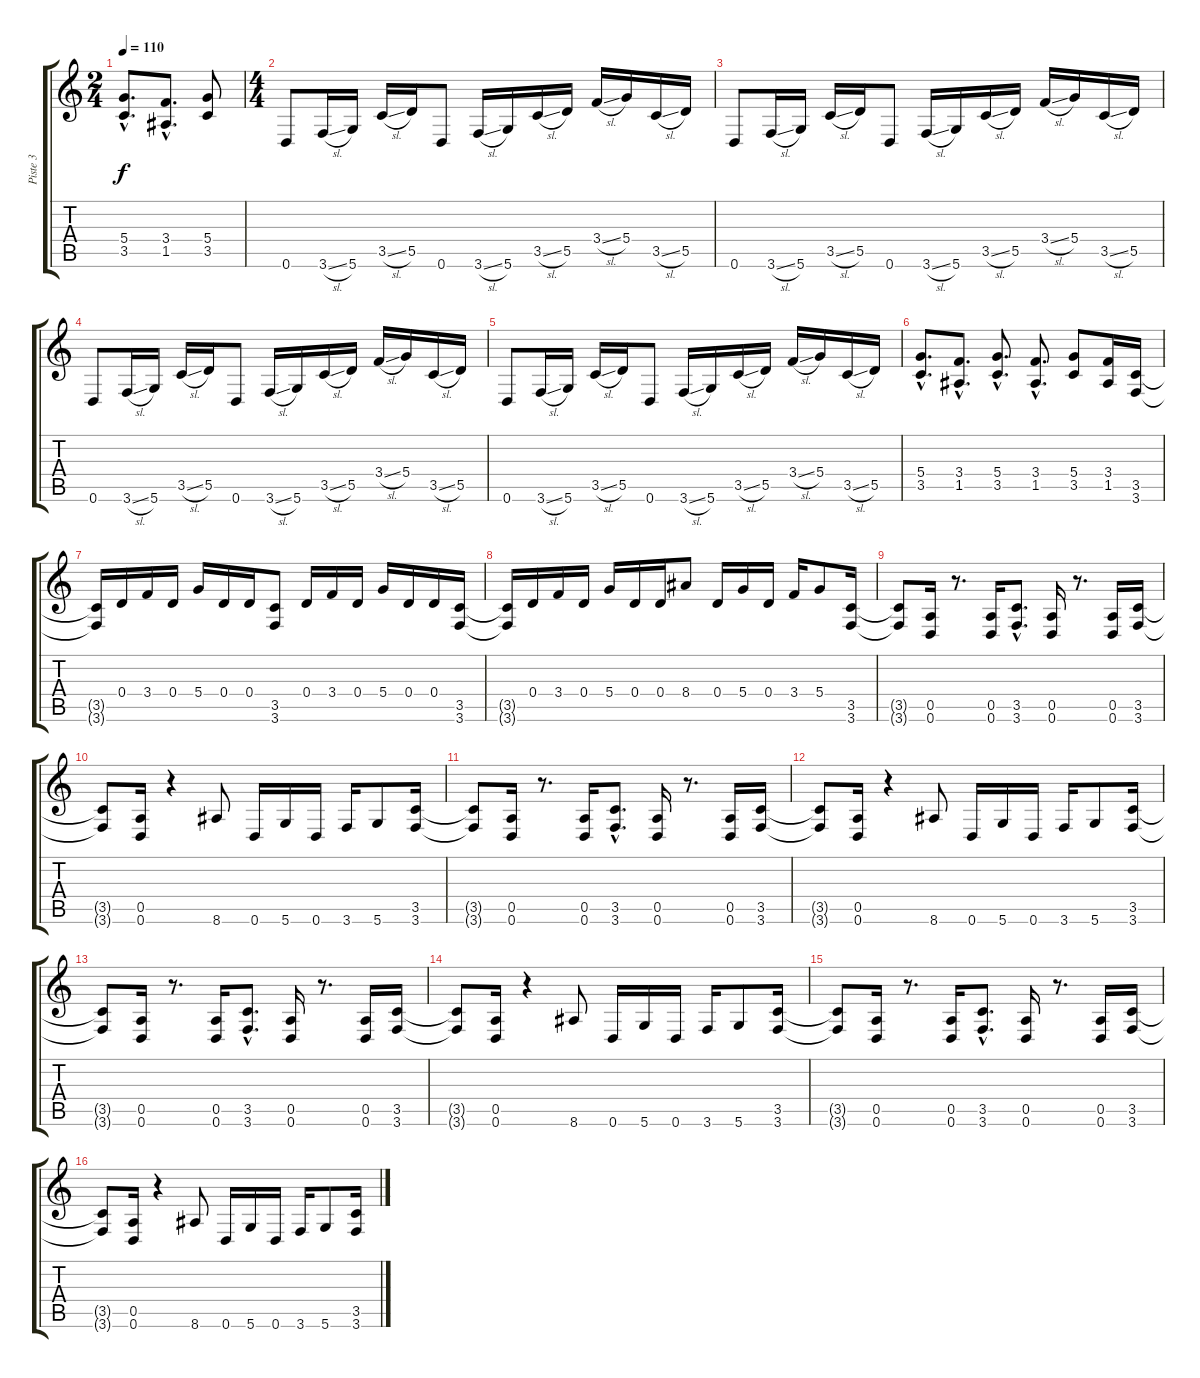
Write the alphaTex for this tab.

\track ("Piste 3" "Piste 3") {instrument distortionguitar}
\staff {score tabs}
\tuning (E4 B3 G3 D3 A2 D2) {hide}
\ts (2 4)
\tempo 110
\clef g2
\ks c
(5.4{hac} 3.5{hac}).8{d dy f} (3.4{hac} 1.5{hac}).8{d} (5.4 3.5).8 |
\ts (4 4)
0.6.8 3.6{sl}.16 5.6.16 3.5{sl}.16 5.5.16 0.6.8 3.6{sl}.16 5.6.16 3.5{sl}.16 5.5.16 3.4{sl}.16 5.4.16 3.5{sl}.16 5.5.16 |
0.6.8 3.6{sl}.16 5.6.16 3.5{sl}.16 5.5.16 0.6.8 3.6{sl}.16 5.6.16 3.5{sl}.16 5.5.16 3.4{sl}.16 5.4.16 3.5{sl}.16 5.5.16 |
0.6.8 3.6{sl}.16 5.6.16 3.5{sl}.16 5.5.16 0.6.8 3.6{sl}.16 5.6.16 3.5{sl}.16 5.5.16 3.4{sl}.16 5.4.16 3.5{sl}.16 5.5.16 |
0.6.8 3.6{sl}.16 5.6.16 3.5{sl}.16 5.5.16 0.6.8 3.6{sl}.16 5.6.16 3.5{sl}.16 5.5.16 3.4{sl}.16 5.4.16 3.5{sl}.16 5.5.16 |
(5.4{hac} 3.5{hac}).8{d} (3.4{hac} 1.5{hac}).8{d} (5.4{hac} 3.5{hac}).8{d} (3.4{hac} 1.5{hac}).8{d} (5.4 3.5).8 (3.4 1.5).16 (3.5 3.6).16 |
(3.5{t} 3.6{t}).16 0.4.16 3.4.16 0.4.16 5.4.16 0.4.16 0.4.16 (3.5 3.6).8 0.4.16 3.4.16 0.4.16 5.4.16 0.4.16 0.4.16 (3.5 3.6).16 |
(3.5{t} 3.6{t}).16 0.4.16 3.4.16 0.4.16 5.4.16 0.4.16 0.4.16 8.4.8 0.4.16 5.4.16 0.4.16 3.4.16 5.4.8 (3.5 3.6).16 |
(3.5{t} 3.6{t}).8 (0.5 0.6).16 r.8{d} (0.5 0.6).16 (3.5{hac} 3.6{hac}).8{d} (0.5 0.6).16 r.8{d} (0.5 0.6).16 (3.5 3.6).16 |
(3.5{t} 3.6{t}).8 (0.5 0.6).16 r.4 8.6.8 0.6.16 5.6.16 0.6.16 3.6.16 5.6.8 (3.5 3.6).16 |
(3.5{t} 3.6{t}).8 (0.5 0.6).16 r.8{d} (0.5 0.6).16 (3.5{hac} 3.6{hac}).8{d} (0.5 0.6).16 r.8{d} (0.5 0.6).16 (3.5 3.6).16 |
(3.5{t} 3.6{t}).8 (0.5 0.6).16 r.4 8.6.8 0.6.16 5.6.16 0.6.16 3.6.16 5.6.8 (3.5 3.6).16 |
(3.5{t} 3.6{t}).8 (0.5 0.6).16 r.8{d} (0.5 0.6).16 (3.5{hac} 3.6{hac}).8{d} (0.5 0.6).16 r.8{d} (0.5 0.6).16 (3.5 3.6).16 |
(3.5{t} 3.6{t}).8 (0.5 0.6).16 r.4 8.6.8 0.6.16 5.6.16 0.6.16 3.6.16 5.6.8 (3.5 3.6).16 |
(3.5{t} 3.6{t}).8 (0.5 0.6).16 r.8{d} (0.5 0.6).16 (3.5{hac} 3.6{hac}).8{d} (0.5 0.6).16 r.8{d} (0.5 0.6).16 (3.5 3.6).16 |
(3.5{t} 3.6{t}).8 (0.5 0.6).16 r.4 8.6.8 0.6.16 5.6.16 0.6.16 3.6.16 5.6.8 (3.5 3.6).16
